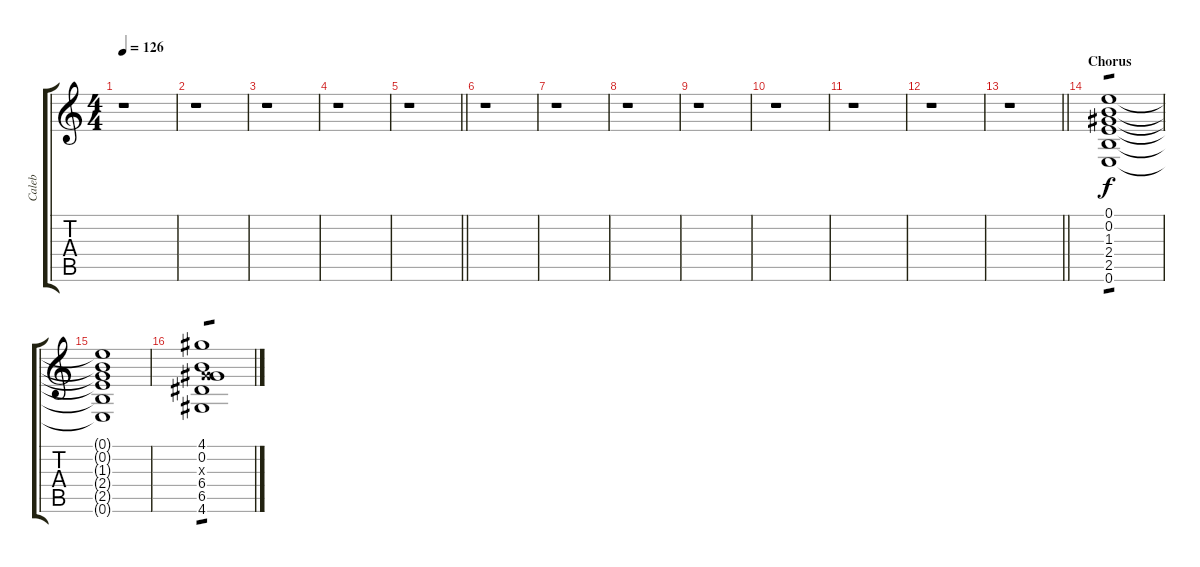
\track ("Caleb" "Caleb") {instrument distortionguitar}
\staff {score tabs}
\tuning (E4 B3 G3 D3 A2 E2) {hide}
\ts (4 4)
\tempo 126
\clef g2
\ks c
r.1{dy f} |
r.1 |
r.1 |
r.1 |
\barLineRight lightlight
r.1 |
\section ("" "")
r.1 |
r.1 |
r.1 |
r.1 |
r.1 |
r.1 |
r.1 |
\barLineRight lightlight
r.1 |
\section ("" "Chorus")
(0.1 0.2 1.3 2.4 2.5 0.6).1{tp 1} |
(0.1{t} 0.2{t} 1.3{t} 2.4{t} 2.5{t} 0.6{t}).1 |
(4.1 0.2 0.3{x} 6.4 6.5 4.6).1{tp 1}
